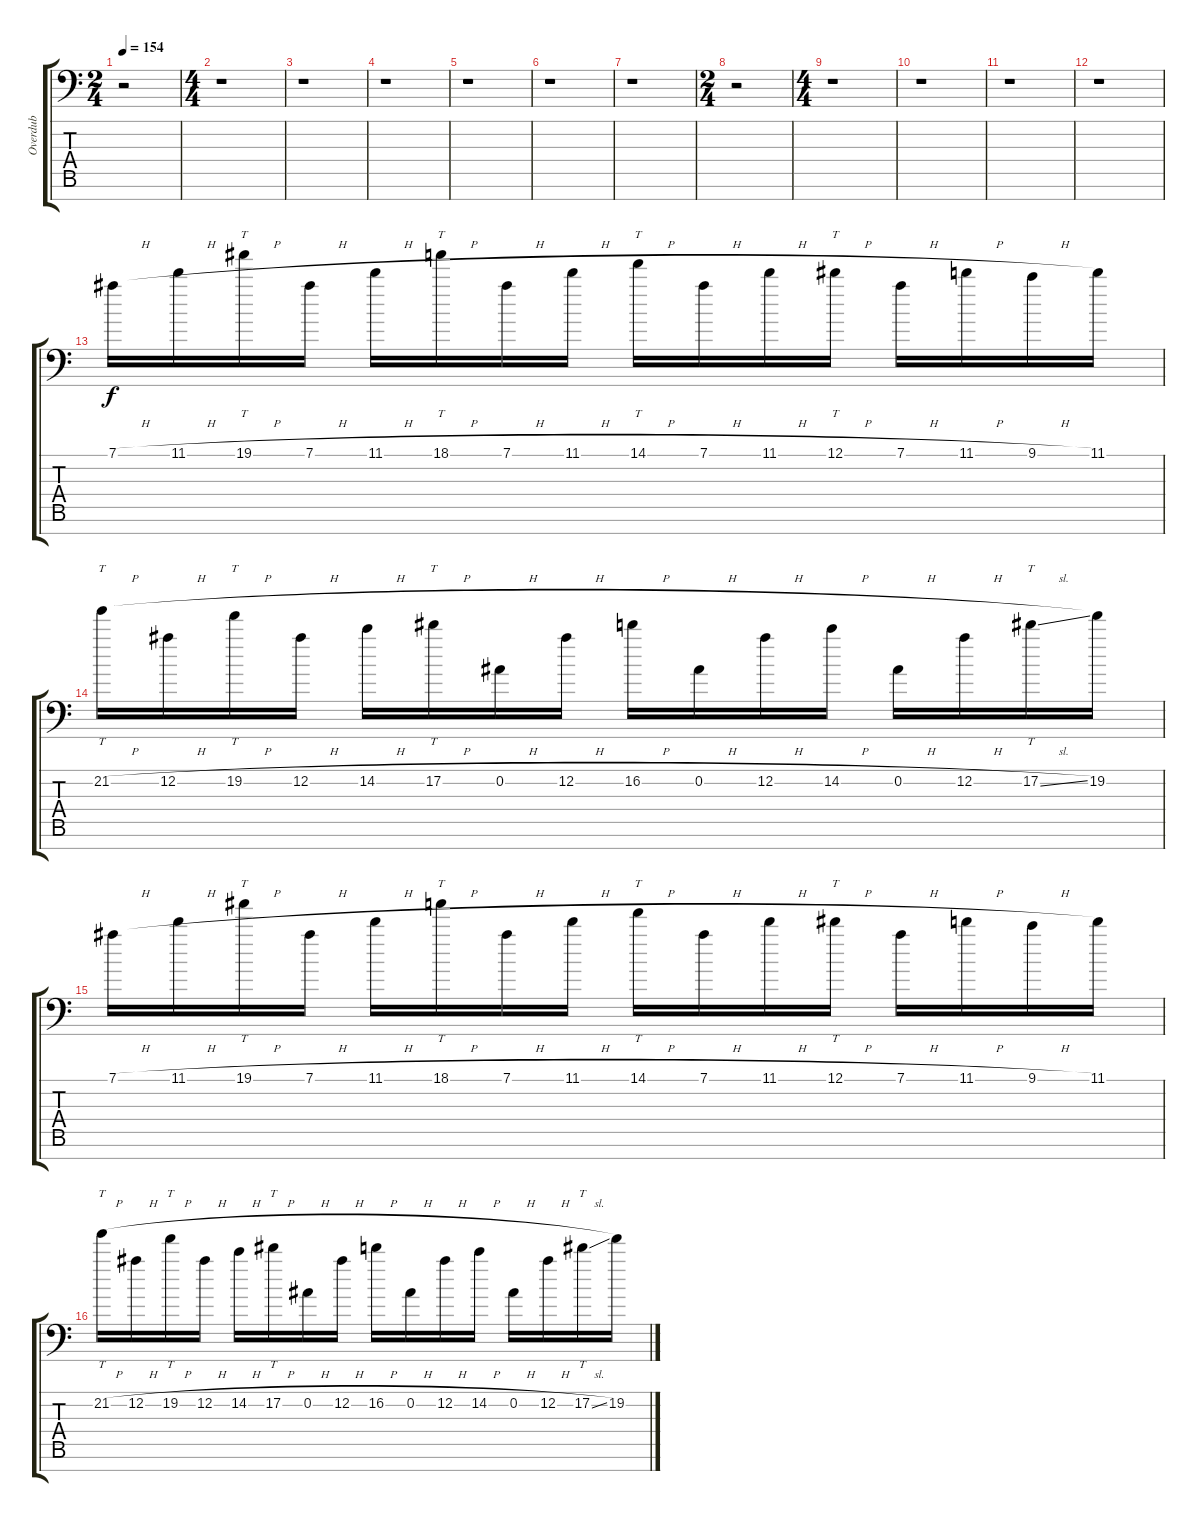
\track ("Overdub" "Overdub") {instrument overdrivenguitar}
\staff {score tabs}
\tuning (Eb4 Bb3 Gb3 Db3 Ab2 Eb2 Bb1) {hide}
\ts (2 4)
\tempo 154
\clef f4
\ks c
r.2{dy f} |
\ts (4 4)
r.1 |
r.1 |
r.1 |
r.1 |
r.1 |
r.1 |
\ts (2 4)
r.2 |
\ts (4 4)
r.1 |
r.1 |
r.1 |
r.1 |
7.1{h}.16{balance 12} 11.1{h}.16 19.1{h}.16{tt} 7.1{h}.16 11.1{h}.16 18.1{h}.16{tt} 7.1{h}.16 11.1{h}.16 14.1{h}.16{tt} 7.1{h}.16 11.1{h}.16 12.1{h}.16{tt} 7.1{h}.16 11.1{h}.16 9.1{h}.16 11.1.16 |
21.2{h}.16{tt} 12.2{h}.16 19.2{h}.16{tt} 12.2{h}.16 14.2{h}.16 17.2{h}.16{tt} 0.2{h}.16 12.2{h}.16 16.2{h}.16 0.2{h}.16 12.2{h}.16 14.2{h}.16 0.2{h}.16 12.2{h}.16 17.2{sl}.16{tt} 19.2.16 |
7.1{h}.16 11.1{h}.16 19.1{h}.16{tt} 7.1{h}.16 11.1{h}.16 18.1{h}.16{tt} 7.1{h}.16 11.1{h}.16 14.1{h}.16{tt} 7.1{h}.16 11.1{h}.16 12.1{h}.16{tt} 7.1{h}.16 11.1{h}.16 9.1{h}.16 11.1.16 |
21.2{h}.16{tt} 12.2{h}.16 19.2{h}.16{tt} 12.2{h}.16 14.2{h}.16 17.2{h}.16{tt} 0.2{h}.16 12.2{h}.16 16.2{h}.16 0.2{h}.16 12.2{h}.16 14.2{h}.16 0.2{h}.16 12.2{h}.16 17.2{sl}.16{tt} 19.2.16
